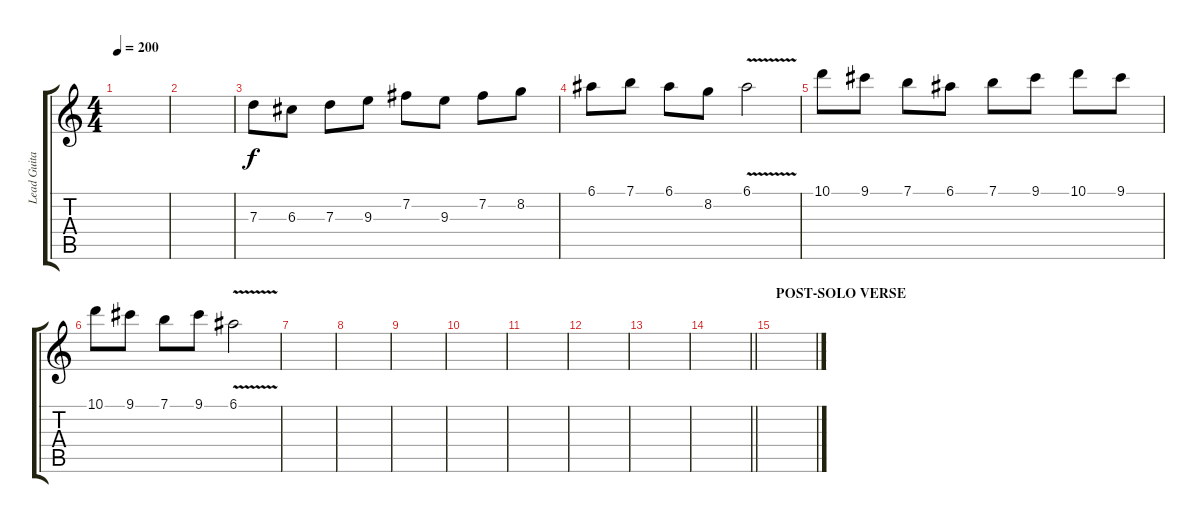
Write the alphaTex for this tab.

\track ("Lead Guitar 2 Harmony" "Lead Guita") {instrument overdrivenguitar}
\staff {score tabs}
\tuning (E4 B3 G3 D3 A2 E2) {hide}
\ts (4 4)
\tempo 200
\clef g2
\ks c
|
|
7.3.8 6.3.8 7.3.8 9.3.8 7.2.8 9.3.8 7.2.8 8.2.8 |
6.1.8 7.1.8 6.1.8 8.2.8 6.1{v}.2 |
10.1.8 9.1.8 7.1.8 6.1.8 7.1.8 9.1.8 10.1.8 9.1.8 |
10.1.8 9.1.8 7.1.8 9.1.8 6.1{v}.2 |
|
|
|
|
|
|
|
\barLineRight lightlight
|
\section ("" "POST-SOLO VERSE")
